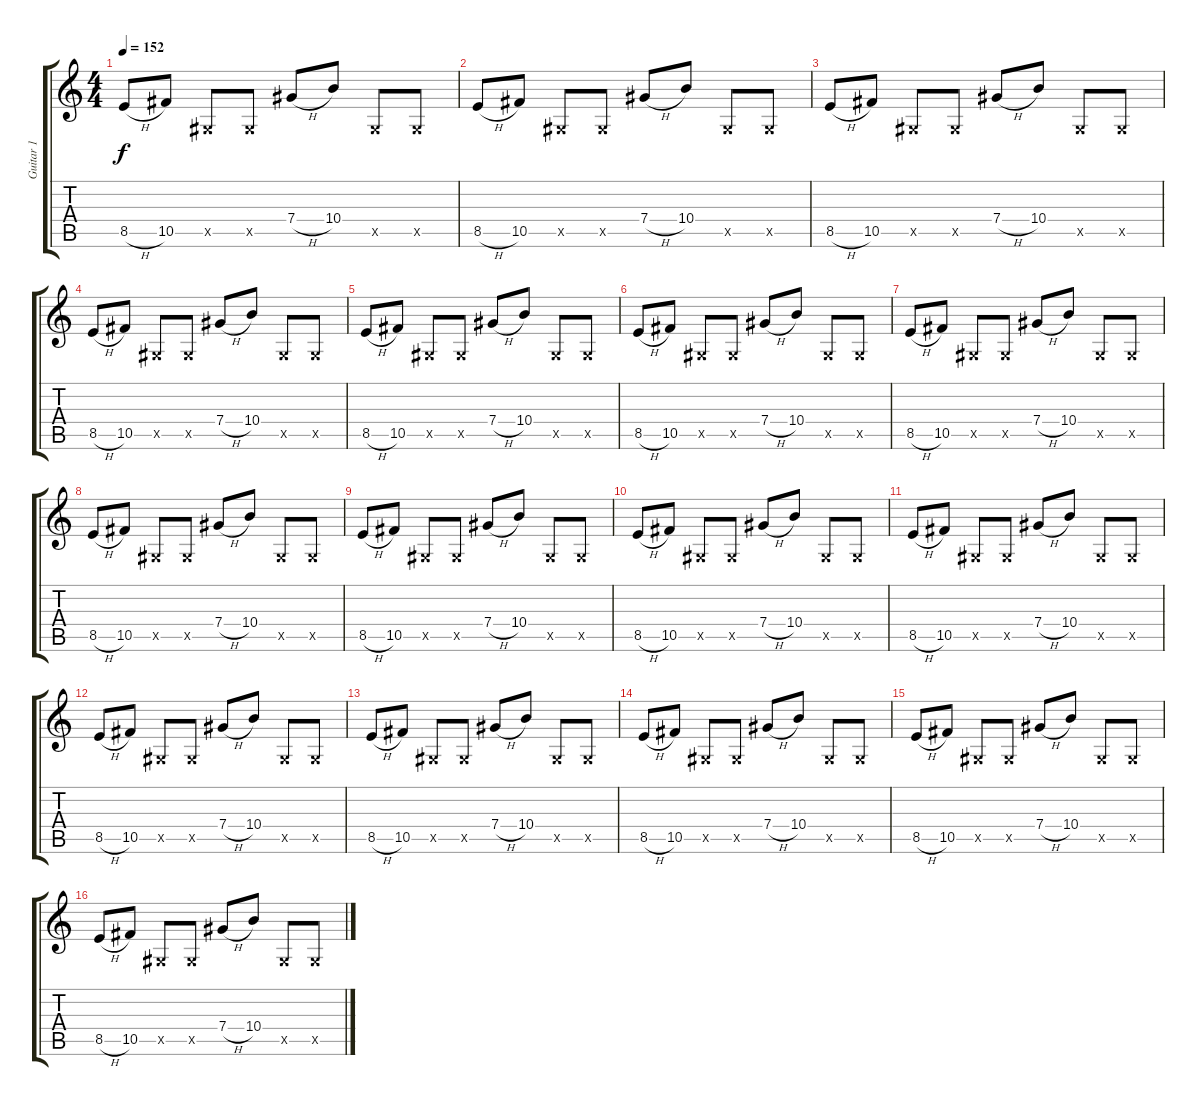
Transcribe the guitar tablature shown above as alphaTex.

\track ("Guitar 1" "Guitar 1") {instrument overdrivenguitar}
\staff {score tabs}
\tuning (Eb4 Bb3 Gb3 Db3 Ab2 Db2) {hide}
\ts (4 4)
\tempo 152
\clef g2
\ks c
8.5{h}.8{dy f volume 10 instrument electricguitarmuted} 10.5.8 0.5{x}.8 0.5{x}.8 7.4{h}.8 10.4.8 0.5{x}.8 0.5{x}.8 |
8.5{h}.8{volume 10 instrument electricguitarmuted} 10.5.8 0.5{x}.8 0.5{x}.8 7.4{h}.8 10.4.8 0.5{x}.8 0.5{x}.8 |
8.5{h}.8{volume 10 instrument electricguitarmuted} 10.5.8 0.5{x}.8 0.5{x}.8 7.4{h}.8 10.4.8 0.5{x}.8 0.5{x}.8 |
8.5{h}.8{volume 10 instrument electricguitarmuted} 10.5.8 0.5{x}.8 0.5{x}.8 7.4{h}.8 10.4.8 0.5{x}.8 0.5{x}.8 |
8.5{h}.8{volume 10 instrument electricguitarmuted} 10.5.8 0.5{x}.8 0.5{x}.8 7.4{h}.8 10.4.8 0.5{x}.8 0.5{x}.8 |
8.5{h}.8{volume 10 instrument electricguitarmuted} 10.5.8 0.5{x}.8 0.5{x}.8 7.4{h}.8 10.4.8 0.5{x}.8 0.5{x}.8 |
8.5{h}.8{volume 10 instrument electricguitarmuted} 10.5.8 0.5{x}.8 0.5{x}.8 7.4{h}.8 10.4.8 0.5{x}.8 0.5{x}.8 |
8.5{h}.8{volume 10 instrument electricguitarmuted} 10.5.8 0.5{x}.8 0.5{x}.8 7.4{h}.8 10.4.8 0.5{x}.8 0.5{x}.8 |
8.5{h}.8{volume 10 instrument electricguitarmuted} 10.5.8 0.5{x}.8 0.5{x}.8 7.4{h}.8 10.4.8 0.5{x}.8 0.5{x}.8 |
8.5{h}.8{volume 10 instrument electricguitarmuted} 10.5.8 0.5{x}.8 0.5{x}.8 7.4{h}.8 10.4.8 0.5{x}.8 0.5{x}.8 |
8.5{h}.8{volume 10 instrument electricguitarmuted} 10.5.8 0.5{x}.8 0.5{x}.8 7.4{h}.8 10.4.8 0.5{x}.8 0.5{x}.8 |
8.5{h}.8{volume 10 instrument electricguitarmuted} 10.5.8 0.5{x}.8 0.5{x}.8 7.4{h}.8 10.4.8 0.5{x}.8 0.5{x}.8 |
8.5{h}.8{volume 10 instrument electricguitarmuted} 10.5.8 0.5{x}.8 0.5{x}.8 7.4{h}.8 10.4.8 0.5{x}.8 0.5{x}.8 |
8.5{h}.8{volume 10 instrument electricguitarmuted} 10.5.8 0.5{x}.8 0.5{x}.8 7.4{h}.8 10.4.8 0.5{x}.8 0.5{x}.8 |
8.5{h}.8{volume 10 instrument electricguitarmuted} 10.5.8 0.5{x}.8 0.5{x}.8 7.4{h}.8 10.4.8 0.5{x}.8 0.5{x}.8 |
8.5{h}.8{volume 10 instrument electricguitarmuted} 10.5.8 0.5{x}.8 0.5{x}.8 7.4{h}.8 10.4.8 0.5{x}.8 0.5{x}.8
